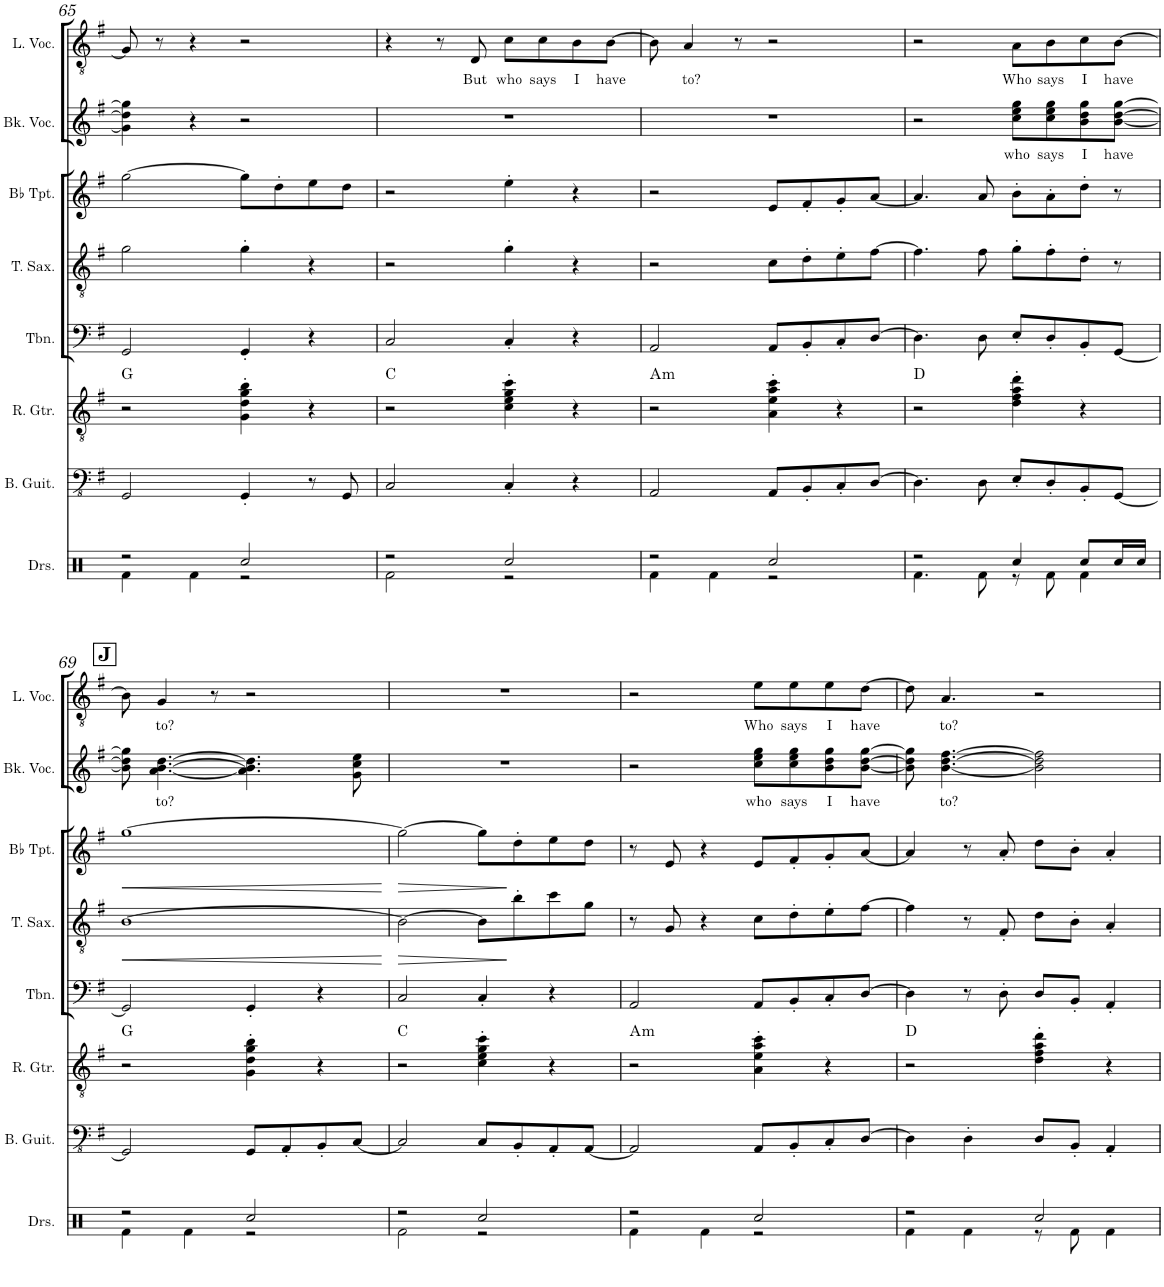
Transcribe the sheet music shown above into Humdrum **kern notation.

**kern	**kern	**kern	**harte	**kern	**kern	**dynam	**kern	**dynam	**kern	**text	**kern	**text
*part8	*part7	*part6	*part6	*part5	*part4	*part4	*part3	*part3	*part2	*part2	*part1	*part1
*staff8	*staff7	*staff6	*	*staff5	*staff4	*staff4	*staff3	*staff3	*staff2	*staff2	*staff1	*staff1
*I"Drumset	*I"Bass Guitar	*I"Rhythm Guitar	*	*I"Trombone	*I"Tenor Saxophone	*	*I"Bb Trumpet	*	*I"Backing Vocals	*	*I"Lead Vocals	*
*I'Drs.	*I'B. Guit.	*I'R. Gtr.	*	*I'Tbn.	*I'T. Sax.	*	*I'Bb Tpt.	*	*I'Bk. Voc.	*	*I'L. Voc.	*
!!LO:PB:g=z
*clefX	*clefFv4	*clefGv2	*	*clefF4	*clefGv2	*	*clefG2	*	*clefG2	*	*clefGv2	*
*	*	*	*	*	*ITrd8c14	*	*ITrd1c2	*	*	*	*	*
*k[]	*k[f#]	*k[f#]	*	*k[f#]	*k[f#]	*	*k[f#]	*	*k[f#]	*	*k[f#]	*
*M4/4	*M4/4	*M4/4	*	*M4/4	*M4/4	*	*M4/4	*	*M4/4	*	*M4/4	*
=65	=65	=65	=65	=65	=65	=65	=65	=65	=65	=65	=65	=65
*^	*	*	*	*	*	*	*	*	*	*	*	*
2r	4Rf\	2GGG/	2r	G:maj	2GG/	2g\	.	[2gg\	.	4g\] 4dd\] 4gg\]	.	8G/]	.
.	.	.	.	.	.	.	.	.	.	.	.	8r	.
.	4Rf\	.	.	.	.	.	.	.	.	4r	.	4r	.
2Rcc/	2r	4GGG'/	4G\' 4d\' 4g\' 4b\'	.	4GG'/	4g'\	.	8gg\L]	.	2r	.	2r	.
.	.	.	.	.	.	.	.	8dd'\	.	.	.	.	.
.	.	8r	4r	.	4r	4r	.	8ee\	.	.	.	.	.
.	.	8GGG/	.	.	.	.	.	8dd\J	.	.	.	.	.
=66	=66	=66	=66	=66	=66	=66	=66	=66	=66	=66	=66	=66	=66
2r	2Rf\	2CC/	2r	C:maj	2C/	2r	.	2r	.	1r	.	4r	.
.	.	.	.	.	.	.	.	.	.	.	.	8r	.
!	!	!	!	!	!	!	!	!	!	!	!	!	!LO:LY:b
.	.	.	.	.	.	.	.	.	.	.	.	8D/	But
!	!	!	!	!	!	!	!	!	!	!	!	!	!LO:LY:b
2Rcc/	2r	4CC'/	4c\' 4e\' 4g\' 4cc\'	.	4C'/	4g'\	.	4ee'\	.	.	.	8c\L	who
!	!	!	!	!	!	!	!	!	!	!	!	!	!LO:LY:b
.	.	.	.	.	.	.	.	.	.	.	.	8c\	says
!	!	!	!	!	!	!	!	!	!	!	!	!	!LO:LY:b
.	.	4r	4r	.	4r	4r	.	4r	.	.	.	8B\	I
!	!	!	!	!	!	!	!	!	!	!	!	!	!LO:LY:b
.	.	.	.	.	.	.	.	.	.	.	.	[8B\J	have
=67	=67	=67	=67	=67	=67	=67	=67	=67	=67	=67	=67	=67	=67
!	!	!	!	!LO:H:kt=m	!	!	!	!	!	!	!	!	!
2r	4Rf\	2AAA/	2r	A:min	2AA/	2r	.	2r	.	1r	.	8B\]	.
!	!	!	!	!	!	!	!	!	!	!	!	!	!LO:LY:b
.	.	.	.	.	.	.	.	.	.	.	.	4A/	to?
.	4Rf\	.	.	.	.	.	.	.	.	.	.	.	.
.	.	.	.	.	.	.	.	.	.	.	.	8r	.
2Rcc/	2r	8AAA/L	4A\' 4e\' 4a\' 4cc\'	.	8AA/L	8c\L	.	8e/L	.	.	.	2r	.
.	.	8BBB'/	.	.	8BB'/	8d'\	.	8f#'/	.	.	.	.	.
.	.	8CC'/	4r	.	8C'/	8e'\	.	8g'/	.	.	.	.	.
.	.	[8DD/J	.	.	[8D/J	[8f#\J	.	[8a/J	.	.	.	.	.
=68	=68	=68	=68	=68	=68	=68	=68	=68	=68	=68	=68	=68	=68
2r	4.Rf\	4.DD\]	2r	D:maj	4.D\]	4.f#\]	.	4.a/]	.	2r	.	2r	.
.	8Rf\	8DD\	.	.	8D\	8f#\	.	8a/	.	.	.	.	.
!	!	!	!	!	!	!	!	!	!	!	!LO:LY:b	!	!LO:LY:b
4Rcc/	8r	8EE'/L	4d\' 4f#\' 4a\' 4dd\'	.	8E'/L	8g'\L	.	8b'\L	.	8cc\ 8ee\ 8gg\L	who	8A\L	Who
!	!	!	!	!	!	!	!	!	!	!	!LO:LY:b	!	!LO:LY:b
.	8Rf\	8DD'/	.	.	8D'/	8f#'\	.	8a'\	.	8cc\ 8ee\ 8gg\	says	8B\	says
!	!	!	!	!	!	!	!	!	!	!	!LO:LY:b	!	!LO:LY:b
8Rcc/L	4Rf\	8BBB'/	4r	.	8BB'/	8d'\J	.	8dd'\J	.	8b\ 8dd\ 8gg\	I	8c\	I
!	!	!	!	!	!	!	!	!	!	!	!LO:LY:b	!	!LO:LY:b
16Rcc/L	.	[8GGG/J	.	.	[8GG/J	8r	.	8r	.	[8b\ [8dd\ [8gg\J	have	[8B\J	have
16Rcc/JJ	.	.	.	.	.	.	.	.	.	.	.	.	.
!!LO:LB:g=z
!!LO:REH:place=s1:a:B:cj:fs=14:t=J
=69	=69	=69	=69	=69	=69	=69	=69	=69	=69	=69	=69	=69	=69
!	!	!	!	!	!	!	!LO:HP:b	!	!LO:HP:b	!	!	!	!
2r	4Rf\	2GGG/]	2r	G:maj	2GG/]	[1B	<	[1gg	<	8b\] 8dd\] 8gg\]	.	8B\]	.
!	!	!	!	!	!	!	!	!	!	!	!LO:LY:b	!	!LO:LY:b
.	.	.	.	.	.	.	.	.	.	[4.a\ [4.b\ [4.dd\	to?	4G/	to?
.	4Rf\	.	.	.	.	.	.	.	.	.	.	.	.
.	.	.	.	.	.	.	.	.	.	.	.	8r	.
2Rcc/	2r	8GGG/L	4G\' 4d\' 4g\' 4b\'	.	4GG'/	.	.	.	.	4.a\] 4.b\] 4.dd\]	.	2r	.
.	.	8AAA'/	.	.	.	.	.	.	.	.	.	.	.
.	.	8BBB'/	4r	.	4r	.	.	.	.	.	.	.	.
.	.	[8CC/J	.	.	.	.	.	.	.	8g\ 8cc\ 8ee\	.	.	.
*v	*v	*	*	*	*	*	*	*	*	*	*	*	*
.	.	.	.	.	.	[	.	[	.	.	.	.
=70	=70	=70	=70	=70	=70	=70	=70	=70	=70	=70	=70	=70
*^	*	*	*	*	*	*	*	*	*	*	*	*
!	!	!	!	!	!	!	!LO:HP:b	!	!LO:HP:b	!	!	!	!
2r	2Rf\	2CC/]	2r	C:maj	2C/	2B\_	>	2gg\_	>	1r	.	1r	.
2Rcc/	2r	8CC/L	4c\' 4e\' 4g\' 4cc\'	.	4C'/	8B\L]	.	8gg\L]	.	.	.	.	.
.	.	8BBB'/	.	.	.	8b'\	]	8dd'\	]	.	.	.	.
.	.	8AAA'/	4r	.	4r	8cc\	.	8ee\	.	.	.	.	.
.	.	[8AAA/J	.	.	.	8g\J	.	8dd\J	.	.	.	.	.
=71	=71	=71	=71	=71	=71	=71	=71	=71	=71	=71	=71	=71	=71
!	!	!	!	!LO:H:kt=m	!	!	!	!	!	!	!	!	!
2r	4Rf\	2AAA/]	2r	A:min	2AA/	8r	.	8r	.	2r	.	2r	.
.	.	.	.	.	.	8G/	.	8e/	.	.	.	.	.
.	4Rf\	.	.	.	.	4r	.	4r	.	.	.	.	.
!	!	!	!	!	!	!	!	!	!	!	!LO:LY:b	!	!LO:LY:b
2Rcc/	2r	8AAA/L	4A\' 4e\' 4a\' 4cc\'	.	8AA/L	8c\L	.	8e/L	.	8cc\ 8ee\ 8gg\L	who	8e\L	Who
!	!	!	!	!	!	!	!	!	!	!	!LO:LY:b	!	!LO:LY:b
.	.	8BBB'/	.	.	8BB'/	8d'\	.	8f#'/	.	8cc\ 8ee\ 8gg\	says	8e\	says
!	!	!	!	!	!	!	!	!	!	!	!LO:LY:b	!	!LO:LY:b
.	.	8CC'/	4r	.	8C'/	8e'\	.	8g'/	.	8b\ 8dd\ 8gg\	I	8e\	I
!	!	!	!	!	!	!	!	!	!	!	!LO:LY:b	!	!LO:LY:b
.	.	[8DD/J	.	.	[8D/J	[8f#\J	.	[8a/J	.	[8b\ [8dd\ [8gg\J	have	[8d\J	have
=72	=72	=72	=72	=72	=72	=72	=72	=72	=72	=72	=72	=72	=72
2r	4Rf\	4DD\]	2r	D:maj	4D\]	4f#\]	.	4a/]	.	8b\] 8dd\] 8gg\]	.	8d\]	.
!	!	!	!	!	!	!	!	!	!	!	!LO:LY:b	!	!LO:LY:b
.	.	.	.	.	.	.	.	.	.	[4.b\ [4.dd\ [4.ff#\	to?	4.A/	to?
.	4Rf\	4DD'\	.	.	8r	8r	.	8r	.	.	.	.	.
.	.	.	.	.	8D'\	8F#'/	.	8a'/	.	.	.	.	.
2Rcc/	8r	8DD/L	4d\' 4f#\' 4a\' 4dd\'	.	8D/L	8d\L	.	8dd\L	.	2b\] 2dd\] 2ff#\]	.	2r	.
.	8Rf\	8BBB'/J	.	.	8BB'/J	8B'\J	.	8b'\J	.	.	.	.	.
.	4Rf\	4AAA'/	4r	.	4AA'/	4A'/	.	4a'/	.	.	.	.	.
*v	*v	*	*	*	*	*	*	*	*	*	*	*	*
=	=	=	=	=	=	=	=	=	=	=	=	=
*-	*-	*-	*-	*-	*-	*-	*-	*-	*-	*-	*-	*-
